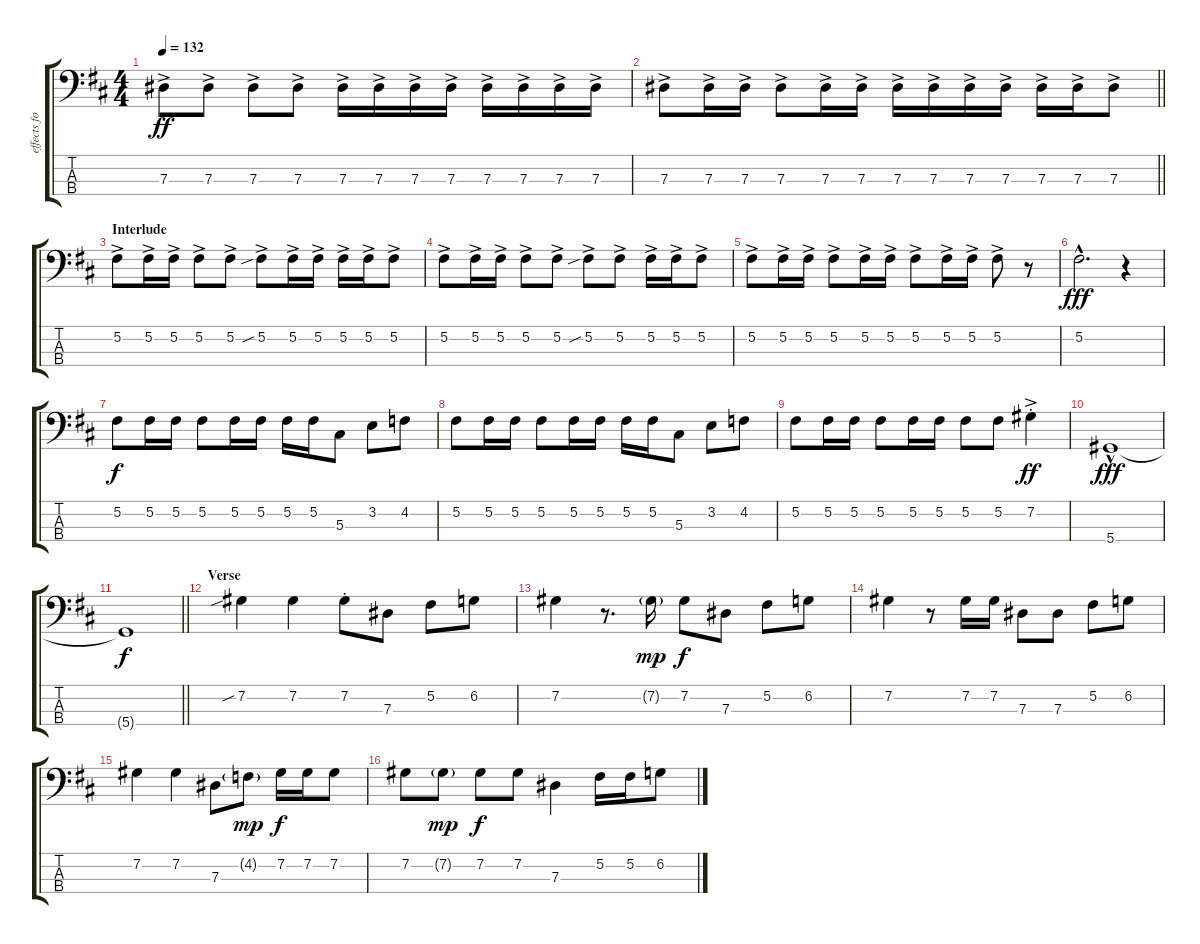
\track ("effects for Bass 1" "effects fo") {instrument electricbasspick}
\staff {score tabs}
\tuning (Gb2 Db2 Ab1 Eb1) {hide}
\ts (4 4)
\tempo 132
\clef f4
\ks d
7.3{ac}.8{dy ff} 7.3{ac}.8 7.3{ac}.8 7.3{ac}.8 7.3{ac}.16 7.3{ac}.16 7.3{ac}.16 7.3{ac}.16 7.3{ac}.16 7.3{ac}.16 7.3{ac}.16 7.3{ac}.16 |
\barLineRight lightlight
7.3{ac}.8 7.3{ac}.16 7.3{ac}.16 7.3{ac}.8 7.3{ac}.16 7.3{ac}.16 7.3{ac}.16 7.3{ac}.16 7.3{ac}.16 7.3{ac}.16 7.3{ac}.16 7.3{ac}.16 7.3{ac}.8 |
\section ("" "Interlude")
5.2{ac}.8 5.2{ac}.16 5.2{ac}.16 5.2{ac}.8 5.2{ac}.8 5.2{sib ac}.8 5.2{ac}.16 5.2{ac}.16 5.2{ac}.16 5.2{ac}.16 5.2{ac}.8 |
5.2{ac}.8 5.2{ac}.16 5.2{ac}.16 5.2{ac}.8 5.2{ac}.8 5.2{sib ac}.8 5.2{ac}.8 5.2{ac}.16 5.2{ac}.16 5.2{ac}.8 |
5.2{ac}.8 5.2{ac}.16 5.2{ac}.16 5.2{ac}.8 5.2{ac}.16 5.2{ac}.16 5.2{ac}.8 5.2{ac}.16 5.2{ac}.16 5.2{ac}.8 r.8 |
5.2{hac}.2{d dy fff} r.4 |
5.2.8{dy f} 5.2.16 5.2.16 5.2.8 5.2.16 5.2.16 5.2.16 5.2.16 5.3.8 3.2.8 4.2.8 |
5.2.8 5.2.16 5.2.16 5.2.8 5.2.16 5.2.16 5.2.16 5.2.16 5.3.8 3.2.8 4.2.8 |
5.2.8 5.2.16 5.2.16 5.2.8 5.2.16 5.2.16 5.2.8 5.2.8 7.2{ac st}.4{dy ff} |
5.4{hac}.1{dy fff} |
\barLineRight lightlight
5.4{t}.1{dy f} |
\section ("" "Verse")
7.2{sib}.4 7.2.4 7.2{st}.8 7.3.8 5.2.8 6.2.8 |
7.2.4 r.8{d} 7.2{g}.16{dy mp} 7.2.8{dy f} 7.3.8 5.2.8 6.2.8 |
7.2.4 r.8 7.2.16 7.2.16 7.3.8 7.3.8 5.2.8 6.2.8 |
7.2.4 7.2.4 7.3.8 4.2{g}.8{dy mp} 7.2.16{dy f} 7.2.16 7.2.8 |
7.2.8 7.2{g}.8{dy mp} 7.2.8{dy f} 7.2.8 7.3.4 5.2.16 5.2.16 6.2.8
